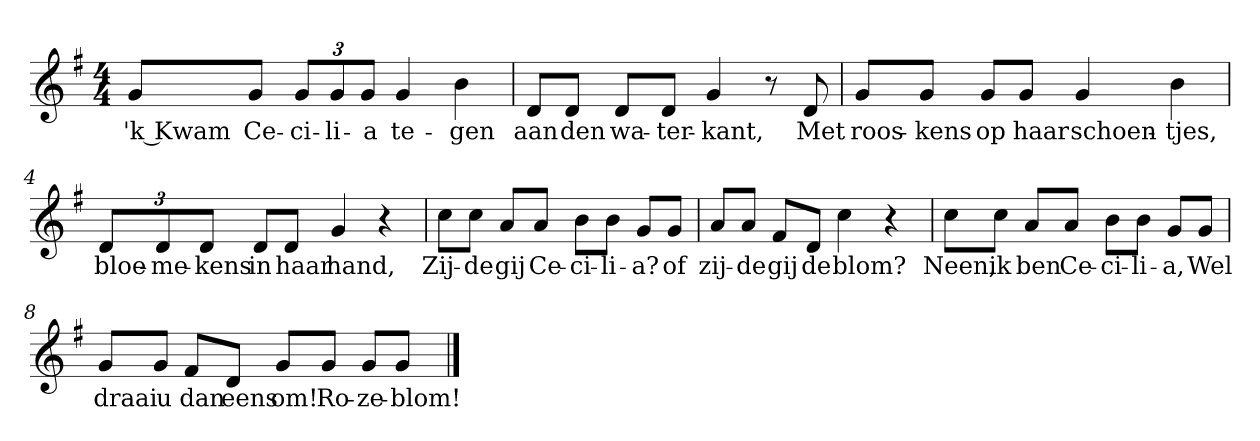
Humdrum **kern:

**kern	**text
*part1	*part1
*staff1	*staff1
*clefG2	*
*k[f#]	*
*G:	*
*M4/4	*
*MM120	*
=1	=1
8g/L	'k Kwam
8g/J	Ce-
12g/L	-ci-
12g/	-li-
12g/J	-a
4g	te-
4b	-gen
=2	=2
8d/L	aan
8d/J	den
8d/L	wa-
8d/J	-ter-
4g	-kant,
8r	.
8d	Met
=3	=3
8g/L	roos-
8g/J	-kens
8g/L	op
8g/J	haar
4g	schoen-
4b	-tjes,
=4	=4
12d/L	bloe-
12d/	-me-
12d/J	-kens
8d/L	in
8d/J	haar
4g	hand,
4r	.
=5	=5
8cc\L	Zij-
8cc\J	-de
8a/L	gij
8a/J	Ce-
8b\L	-ci-
8b\J	-li-
8g/L	-a?
8g/J	of
=6	=6
8a/L	zij-
8a/J	-de
8f#/L	gij
8d/J	de
4cc	blom?
4r	.
=7	=7
8cc\L	Neen,
8cc\J	ik
8a/L	ben
8a/J	Ce-
8b\L	-ci-
8b\J	-li-
8g/L	-a,
8g/J	Wel
=8	=8
8g/L	draai
8g/J	u
8f#/L	dan
8d/J	eens
8g/L	om!
8g/J	Ro-
8g/L	-ze-
8g/J	-blom!
==	==
*-	*-
